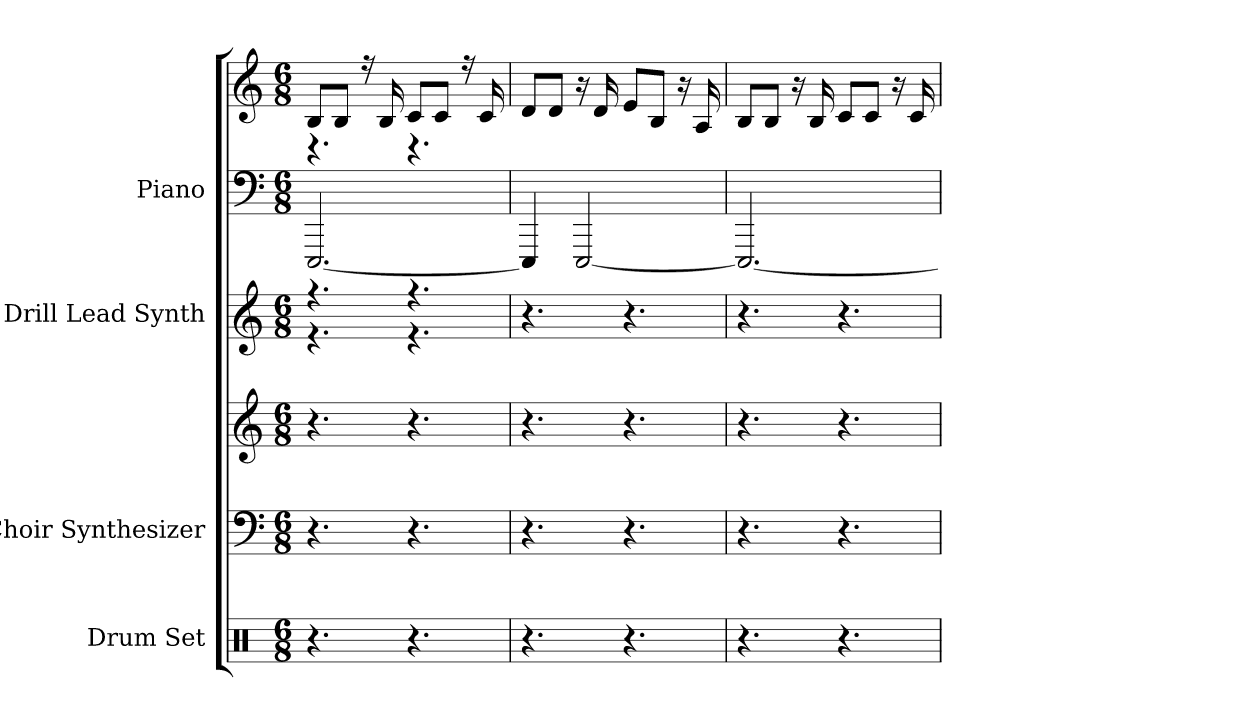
**kern	**kern	**kern	**kern	**kern	**kern
*part4	*part3	*part3	*part2	*part1	*part1
*staff6	*staff5	*staff4	*staff3	*staff2	*staff1
*I"Drum Set	*I"Choir Synthesizer	*	*I"Drill Lead Synth	*I"Piano	*
*I'Drums	*I'Synth.	*	*I'Drl. LS	*I'Pno.	*
*stria5	*stria5	*stria5	*stria5	*stria5	*stria5
*clefX	*clefF4	*clefG2	*clefG2	*clefF4	*clefG2
*k[]	*k[]	*k[]	*k[]	*k[]	*k[]
*M6/8	*M6/8	*M6/8	*M6/8	*M6/8	*M6/8
*MM80	*MM80	*MM80	*MM80	*MM80	*MM80
=1	=1	=1	=1	=1	=1
*	*	*	*^	*	*^
4.r	4.r	4.r	4.r	4.r	[2.EEE	8BL	4.r
.	.	.	.	.	.	8BJ	.
.	.	.	.	.	.	16r	.
.	.	.	.	.	.	16B	.
4.r	4.r	4.r	4.r	4.r	.	8cL	4.r
.	.	.	.	.	.	8cJ	.
.	.	.	.	.	.	16r	.
.	.	.	.	.	.	16c	.
*	*	*	*v	*v	*	*v	*v
=2	=2	=2	=2	=2	=2
4.r	4.r	4.r	4.r	4EEE]	8dL
.	.	.	.	.	8dJ
.	.	.	.	[2EEE	16r
.	.	.	.	.	16d
4.r	4.r	4.r	4.r	.	8eL
.	.	.	.	.	8BJ
.	.	.	.	.	16r
.	.	.	.	.	16A
=3	=3	=3	=3	=3	=3
4.r	4.r	4.r	4.r	2.EEE_	8BL
.	.	.	.	.	8BJ
.	.	.	.	.	16r
.	.	.	.	.	16B
4.r	4.r	4.r	4.r	.	8cL
.	.	.	.	.	8cJ
.	.	.	.	.	16r
.	.	.	.	.	16c
=	=	=	=	=	=
*-	*-	*-	*-	*-	*-
